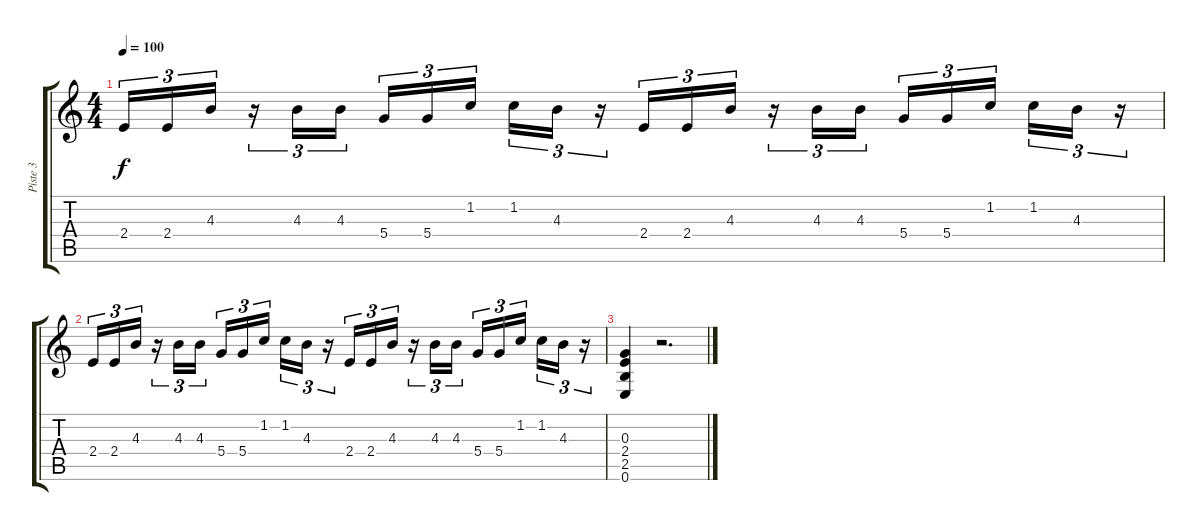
\track ("Piste 3" "Piste 3") {instrument distortionguitar}
\staff {score tabs}
\tuning (E4 B3 G3 D3 A2 E2) {hide}
\ts (4 4)
\tempo 100
\clef g2
\ks c
2.4.16{tu (3 2) dy f} 2.4.16{tu (3 2)} 4.3.16{tu (3 2)} r.16{tu (3 2)} 4.3.16{tu (3 2)} 4.3.16{tu (3 2)} 5.4.16{tu (3 2)} 5.4.16{tu (3 2)} 1.2.16{tu (3 2)} 1.2.16{tu (3 2)} 4.3.16{tu (3 2)} r.16{tu (3 2)} 2.4.16{tu (3 2)} 2.4.16{tu (3 2)} 4.3.16{tu (3 2)} r.16{tu (3 2)} 4.3.16{tu (3 2)} 4.3.16{tu (3 2)} 5.4.16{tu (3 2)} 5.4.16{tu (3 2)} 1.2.16{tu (3 2)} 1.2.16{tu (3 2)} 4.3.16{tu (3 2)} r.16{tu (3 2)} |
2.4.16{tu (3 2)} 2.4.16{tu (3 2)} 4.3.16{tu (3 2)} r.16{tu (3 2)} 4.3.16{tu (3 2)} 4.3.16{tu (3 2)} 5.4.16{tu (3 2)} 5.4.16{tu (3 2)} 1.2.16{tu (3 2)} 1.2.16{tu (3 2)} 4.3.16{tu (3 2)} r.16{tu (3 2)} 2.4.16{tu (3 2)} 2.4.16{tu (3 2)} 4.3.16{tu (3 2)} r.16{tu (3 2)} 4.3.16{tu (3 2)} 4.3.16{tu (3 2)} 5.4.16{tu (3 2)} 5.4.16{tu (3 2)} 1.2.16{tu (3 2)} 1.2.16{tu (3 2)} 4.3.16{tu (3 2)} r.16{tu (3 2)} |
(0.3 2.4 2.5 0.6).4 r.2{d}
